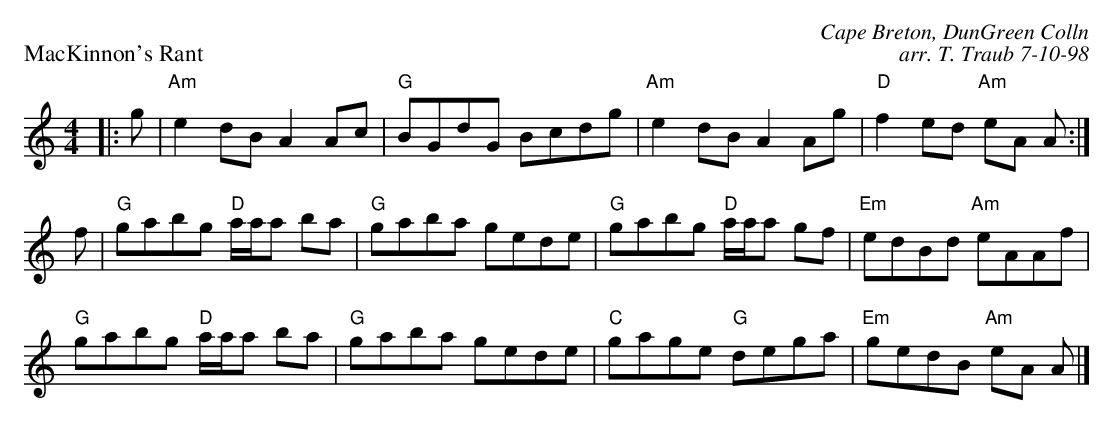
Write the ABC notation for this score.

X:1
P: MacKinnon's Rant
C: Cape Breton, DunGreen Colln
C: arr. T. Traub 7-10-98
M: 4/4
L: 1/8
K: Am
|: g|"Am"e2 dB A2 Ac|"G"BGdG Bcdg|"Am"e2 dB A2 Ag|"D"f2 ed "Am"eA A :|
f|"G"gabg "D"a/a/a ba|"G"gaba gede|"G"gabg "D"a/a/a gf|"Em"edBd "Am"eAAf|
"G"gabg "D"a/a/a ba|"G"gaba gede|"C"gage "G"dega|"Em"gedB "Am"eA A|]
